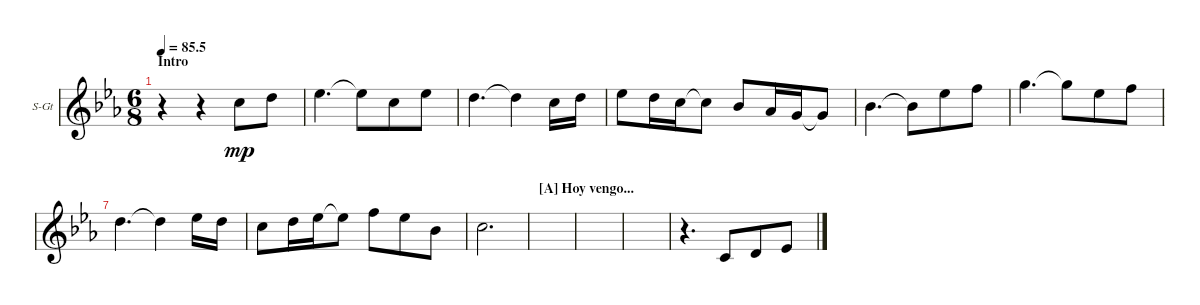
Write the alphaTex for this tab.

\defaultSystemsLayout 4
\bracketExtendMode groupsimilarinstruments
\multiTrackTrackNamePolicy allsystems
\firstSystemTrackNameOrientation horizontal
\otherSystemsTrackNameOrientation horizontal
\defaultBarNumberDisplay FirstOfSystem
\track ("Steel Guitar" "S-Gt") {instrument acousticguitarsteel}
\staff {score}
\tuning (E4 B3 G3 D3 A2 E2)
\ts (6 8)
\section ("" "Intro")
\tempo
85.5
\accidentals auto
\clef g2
\ottava regular
\simile none
\scale
0.244778
\ks eb
r.4{dy mp instrument acousticguitarsteel} r.4 1.2.8 3.2.8 |
\scale
0.182748 4.2.4{d} 4.2{t}.8 5.3.8 4.2.8 |
\scale
0.174046 3.2.4{d} 3.2{t}.4 1.2.16 3.2.16 |
\scale
0.238168 4.2.8 3.2.16 1.2.16 1.2{t}.8 3.3.8 1.3.16 0.3.16 0.3{t}.8 |
\scale
0.160305 3.3.4{d} 3.3{t}.8 4.2.8 6.2.8 |
8.2.4{d} 8.2{t}.8 8.3.8 6.2.8 |
7.3.4{d} 7.3{t}.4 8.3.16 7.3.16 |
5.3.8 3.2.16 4.2.16 4.2{t}.8 6.2.8 4.2.8 3.3.8 |
1.2.2{d} |
\section ("A" "Hoy vengo...")
|
|
|
r.4{d} 3.5.8 0.4.8 1.4.8
